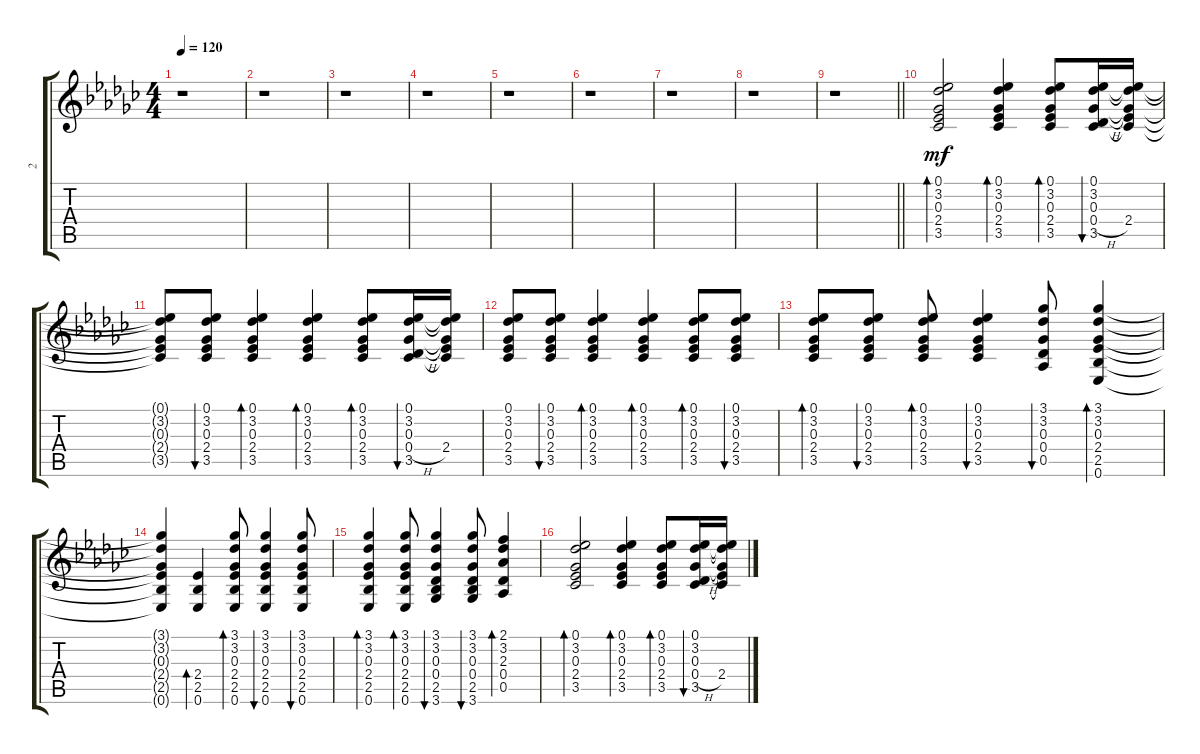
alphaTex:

\track ("2" "2") {instrument acousticguitarsteel}
\staff {score tabs}
\tuning (Eb4 Bb3 Gb3 Db3 Ab2 Eb2) {hide}
\ts (4 4)
\tempo 120
\clef g2
\ks ebminor
r.1{dy mf} |
r.1 |
r.1 |
r.1 |
r.1 |
r.1 |
r.1 |
r.1 |
\barLineRight lightlight
r.1 |
(0.1 3.2 0.3 2.4 3.5).2{bd 30} (0.1 3.2 0.3 2.4 3.5).4{bd 30} (0.1 3.2 0.3 2.4 3.5).8{bd 30} (0.1 3.2 0.3 0.4{h} 3.5).16{bu 30} (0.1{t} 3.2{t} 0.3{t} 2.4 3.5{t}).16 |
(0.1{t} 3.2{t} 0.3{t} 2.4{t} 3.5{t}).8 (0.1 3.2 0.3 2.4 3.5).8{bu 30} (0.1 3.2 0.3 2.4 3.5).4{bd 30} (0.1 3.2 0.3 2.4 3.5).4{bd 30} (0.1 3.2 0.3 2.4 3.5).8{bd 30} (0.1 3.2 0.3 0.4{h} 3.5).16{bu 30} (0.1{t} 3.2{t} 0.3{t} 2.4 3.5{t}).16 |
(0.1 3.2 0.3 2.4 3.5).8 (0.1 3.2 0.3 2.4 3.5).8{bu 30} (0.1 3.2 0.3 2.4 3.5).4{bd 30} (0.1 3.2 0.3 2.4 3.5).4{bd 30} (0.1 3.2 0.3 2.4 3.5).8{bd 30} (0.1 3.2 0.3 2.4 3.5).8{bu 30} |
(0.1 3.2 0.3 2.4 3.5).8{bd 30} (0.1 3.2 0.3 2.4 3.5).8{bu 30} (0.1 3.2 0.3 2.4 3.5).8{bd 30} (0.1 3.2 0.3 2.4 3.5).4{bu 30} (3.1 3.2 0.3 0.4 0.5).8{bu 30} (3.1 3.2 0.3 2.4 2.5 0.6).4{bd 30} |
(3.1{t} 3.2{t} 0.3{t} 2.4{t} 2.5{t} 0.6{t}).4 (2.4 2.5 0.6).4{bd 30} (3.1 3.2 0.3 2.4 2.5 0.6).8{bd 30} (3.1 3.2 0.3 2.4 2.5 0.6).4{bu 30} (3.1 3.2 0.3 2.4 2.5 0.6).8{bu 30} |
(3.1 3.2 0.3 2.4 2.5 0.6).4{bd 30} (3.1 3.2 0.3 2.4 2.5 0.6).8{bd 30} (3.1 3.2 0.3 0.4 2.5 3.6).4{bu 30} (3.1 3.2 0.3 0.4 2.5 3.6).8{bu 30} (2.1 3.2 2.3 0.4 0.5).4{bd 30} |
(0.1 3.2 0.3 2.4 3.5).2{bd 30} (0.1 3.2 0.3 2.4 3.5).4{bd 30} (0.1 3.2 0.3 2.4 3.5).8{bd 30} (0.1 3.2 0.3 0.4{h} 3.5).16{bu 30} (0.1{t} 3.2{t} 0.3{t} 2.4 3.5{t}).16
